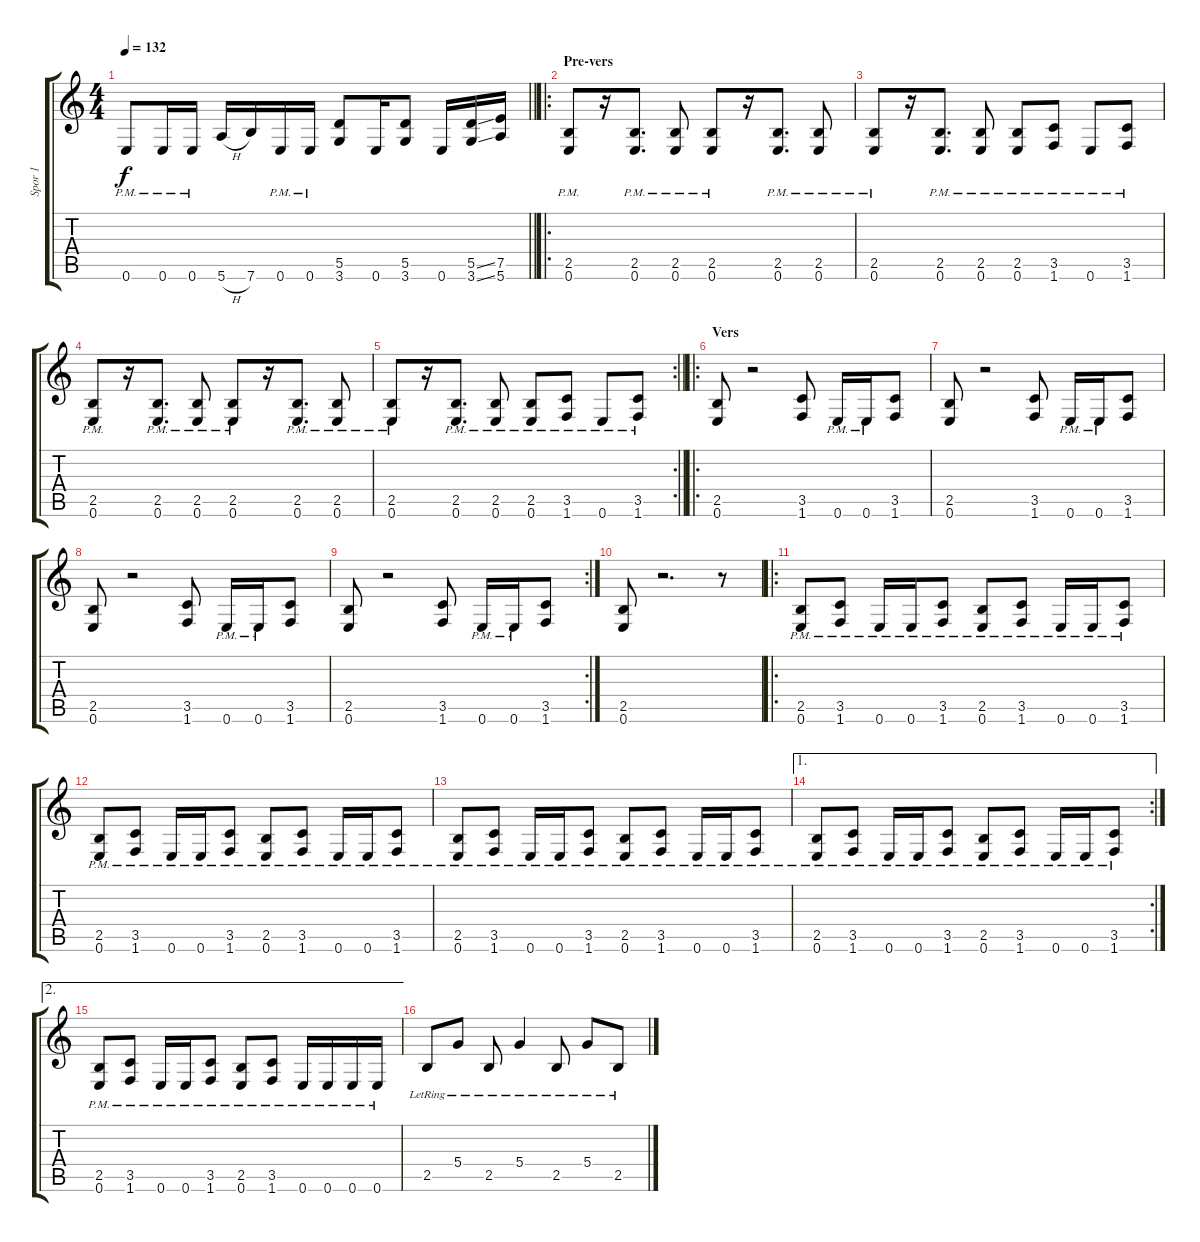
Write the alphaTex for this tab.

\track ("Spor 1" "Spor 1") {instrument distortionguitar}
\staff {score tabs}
\tuning (E4 B3 G3 D3 A2 E2) {hide}
\ts (4 4)
\tempo 132
\clef g2
\barLineRight lightlight
\ks c
0.6{pm}.8{dy f} 0.6{pm}.16 0.6{pm}.16 5.6{h}.16 7.6.16 0.6{pm}.16 0.6{pm}.16 (5.5 3.6).8 0.6.16 (5.5 3.6).8 0.6.16 (5.5{ss} 3.6{ss}).16 (7.5 5.6).16 |
\ro
\section ("" "Pre-vers")
(2.5{pm} 0.6{pm}).8 r.16 (2.5{pm} 0.6{pm}).8{d} (2.5{pm} 0.6{pm}).8 (2.5{pm} 0.6{pm}).8 r.16 (2.5{pm} 0.6{pm}).8{d} (2.5{pm} 0.6{pm}).8 |
(2.5{pm} 0.6{pm}).8 r.16 (2.5{pm} 0.6{pm}).8{d} (2.5{pm} 0.6{pm}).8 (2.5{pm} 0.6{pm}).8 (3.5{pm} 1.6{pm}).8 0.6{pm}.8 (3.5{pm} 1.6{pm}).8 |
(2.5{pm} 0.6{pm}).8 r.16 (2.5{pm} 0.6{pm}).8{d} (2.5{pm} 0.6{pm}).8 (2.5{pm} 0.6{pm}).8 r.16 (2.5{pm} 0.6{pm}).8{d} (2.5{pm} 0.6{pm}).8 |
\rc 2
\barLineRight lightlight
(2.5{pm} 0.6{pm}).8 r.16 (2.5{pm} 0.6{pm}).8{d} (2.5{pm} 0.6{pm}).8 (2.5{pm} 0.6{pm}).8 (3.5{pm} 1.6{pm}).8 0.6{pm}.8 (3.5{pm} 1.6{pm}).8 |
\ro
\section ("" "Vers")
(2.5 0.6).8 r.2 (3.5 1.6).8 0.6{pm}.16 0.6{pm}.16 (3.5 1.6).8 |
(2.5 0.6).8 r.2 (3.5 1.6).8 0.6{pm}.16 0.6{pm}.16 (3.5 1.6).8 |
(2.5 0.6).8 r.2 (3.5 1.6).8 0.6{pm}.16 0.6{pm}.16 (3.5 1.6).8 |
\rc 2
(2.5 0.6).8 r.2 (3.5 1.6).8 0.6{pm}.16 0.6{pm}.16 (3.5 1.6).8 |
(2.5 0.6).8 r.2{d} r.8 |
\ro
(2.5{pm} 0.6{pm}).8 (3.5{pm} 1.6{pm}).8 0.6{pm}.16 0.6{pm}.16 (3.5{pm} 1.6{pm}).8 (2.5{pm} 0.6{pm}).8 (3.5{pm} 1.6{pm}).8 0.6{pm}.16 0.6{pm}.16 (3.5{pm} 1.6{pm}).8 |
(2.5{pm} 0.6{pm}).8 (3.5{pm} 1.6{pm}).8 0.6{pm}.16 0.6{pm}.16 (3.5{pm} 1.6{pm}).8 (2.5{pm} 0.6{pm}).8 (3.5{pm} 1.6{pm}).8 0.6{pm}.16 0.6{pm}.16 (3.5{pm} 1.6{pm}).8 |
(2.5{pm} 0.6{pm}).8 (3.5{pm} 1.6{pm}).8 0.6{pm}.16 0.6{pm}.16 (3.5{pm} 1.6{pm}).8 (2.5{pm} 0.6{pm}).8 (3.5{pm} 1.6{pm}).8 0.6{pm}.16 0.6{pm}.16 (3.5{pm} 1.6{pm}).8 |
\ae 1
\rc 2
(2.5{pm} 0.6{pm}).8 (3.5{pm} 1.6{pm}).8 0.6{pm}.16 0.6{pm}.16 (3.5{pm} 1.6{pm}).8 (2.5{pm} 0.6{pm}).8 (3.5{pm} 1.6{pm}).8 0.6{pm}.16 0.6{pm}.16 (3.5{pm} 1.6{pm}).8 |
\ae 2
(2.5{pm} 0.6{pm}).8 (3.5{pm} 1.6{pm}).8 0.6{pm}.16 0.6{pm}.16 (3.5{pm} 1.6{pm}).8 (2.5{pm} 0.6{pm}).8 (3.5{pm} 1.6{pm}).8 0.6{pm}.16 0.6{pm}.16 0.6{pm}.16 0.6{pm}.16 |
2.5{lr}.8 5.4{lr}.8 2.5{lr}.8 5.4{lr}.4 2.5{lr}.8 5.4{lr}.8 2.5{lr}.8
